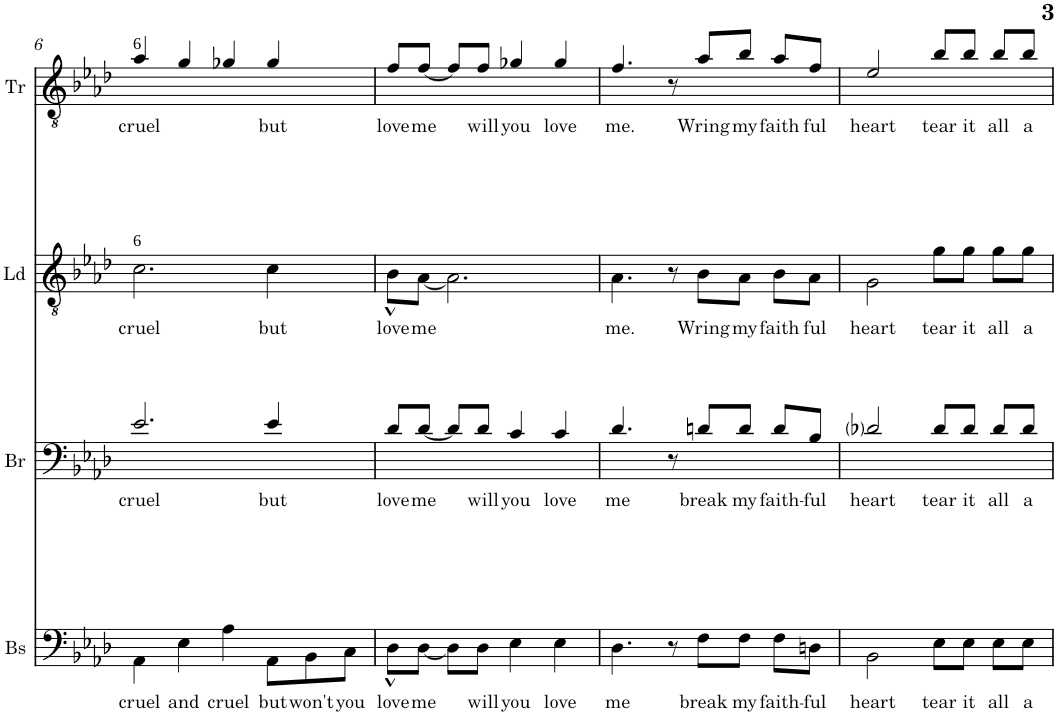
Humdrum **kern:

**kern	**text	**kern	**text	**kern	**text	**kern	**text
*part4	*part4	*part3	*part3	*part2	*part2	*part1	*part1
*staff4	*staff4	*staff3	*staff3	*staff2	*staff2	*staff1	*staff1
*I"Bass	*	*I"Bari	*	*I"Lead	*	*I"Tenor	*
*I'Bs	*	*I'Br	*	*I'Ld	*	*I'Tr	*
!!LO:PB:g=z
*clefF4	*	*clefF4	*	*clefGv2	*	*clefGv2	*
*k[b-e-a-d-]	*	*k[b-e-a-d-]	*	*k[b-e-a-d-]	*	*k[b-e-a-d-]	*
*M4/4	*	*M4/4	*	*M4/4	*	*M4/4	*
*met(c)	*	*met(c)	*	*met(c)	*	*met(c)	*
=6	=6	=6	=6	=6	=6	=6	=6
!	!	!	!	!	!	!LO:TX:a:t=6	!
!	!	!	!	!LO:TX:a:t=6	!	!	!
!	!LO:LY:b	!	!LO:LY:b	!	!LO:LY:b	!	!LO:LY:b
4AA-\	cruel	2.e-/	cruel	2.c\	cruel	4a-/	cruel
!	!LO:LY:b	!	!	!	!	!	!
4E-\	and	.	.	.	.	4g/	.
!	!LO:LY:b	!	!	!	!	!	!
4A-\	cruel	.	.	.	.	4g-X/	.
!	!LO:LY:b	!	!LO:LY:b	!	!LO:LY:b	!	!LO:LY:b
8AA-\L	but	4e-/	but	4c\	but	4g-/	but
!	!LO:LY:b	!	!	!	!	!	!
8BB-\	won't	.	.	.	.	.	.
!	!LO:LY:b	!	!	!	!	!	!
8C\J	you	8ryy	.	8ryy	.	8ryy	.
=7	=7	=7	=7	=7	=7	=7	=7
!	!LO:LY:b	!	!LO:LY:b	!	!LO:LY:b	!	!LO:LY:b
8D-^^\L	love	8d-/L	love	8B-^^\L	love	8f/L	love
!	!LO:LY:b	!	!LO:LY:b	!	!LO:LY:b	!	!LO:LY:b
[<8D-\J	me	[<8d-/J	me	[<8A-\J	me	[<8f/J	me
8D-\L]	.	8d-/L]	.	2.A-\]	.	8f/L]	.
!	!LO:LY:b	!	!LO:LY:b	!	!	!	!LO:LY:b
8D-\J	will	8d-/J	will	.	.	8f/J	will
!	!LO:LY:b	!	!LO:LY:b	!	!	!	!LO:LY:b
4E-\	you	4c/	you	.	.	4g-X/	you
!	!LO:LY:b	!	!LO:LY:b	!	!	!	!LO:LY:b
4E-\	love	4c/	love	.	.	4g-/	love
=8	=8	=8	=8	=8	=8	=8	=8
!	!LO:LY:b	!	!LO:LY:b	!	!LO:LY:b	!	!LO:LY:b
4.D-\	me	4.d-/	me	4.A-\	me.	4.f/	me.
8r	.	8r	.	8r	.	8r	.
!	!LO:LY:b	!	!LO:LY:b	!	!LO:LY:b	!	!LO:LY:b
8F\L	break	8dn/L	break	8B-\L	Wring	8a-/L	Wring
!	!LO:LY:b	!	!LO:LY:b	!	!LO:LY:b	!	!LO:LY:b
8F\J	my	8d/J	my	8A-\J	my	8b-/J	my
!	!LO:LY:b	!	!LO:LY:b	!	!LO:LY:b	!	!LO:LY:b
8F\L	faith-	8d/L	faith-	8B-\L	faith	8a-/L	faith
!	!LO:LY:b	!	!LO:LY:b	!	!LO:LY:b	!	!LO:LY:b
8Dn\J	-ful	8B-/J	-ful	8A-\J	ful	8f/J	ful
=9	=9	=9	=9	=9	=9	=9	=9
!	!LO:LY:b	!	!LO:LY:b	!	!LO:LY:b	!	!LO:LY:b
2BB-\	heart	2d-i/	heart	2G\	heart	2e-/	heart
!	!LO:LY:b	!	!LO:LY:b	!	!LO:LY:b	!	!LO:LY:b
8E-\L	tear	8d-/L	tear	8g\L	tear	8b-/L	tear
!	!LO:LY:b	!	!LO:LY:b	!	!LO:LY:b	!	!LO:LY:b
8E-\J	it	8d-/J	it	8g\J	it	8b-/J	it
!	!LO:LY:b	!	!LO:LY:b	!	!LO:LY:b	!	!LO:LY:b
8E-\L	all	8d-/L	all	8g\L	all	8b-/L	all
!	!LO:LY:b	!	!LO:LY:b	!	!LO:LY:b	!	!LO:LY:b
8E-\J	a	8d-/J	a	8g\J	a	8b-/J	a
=	=	=	=	=	=	=	=
*-	*-	*-	*-	*-	*-	*-	*-
